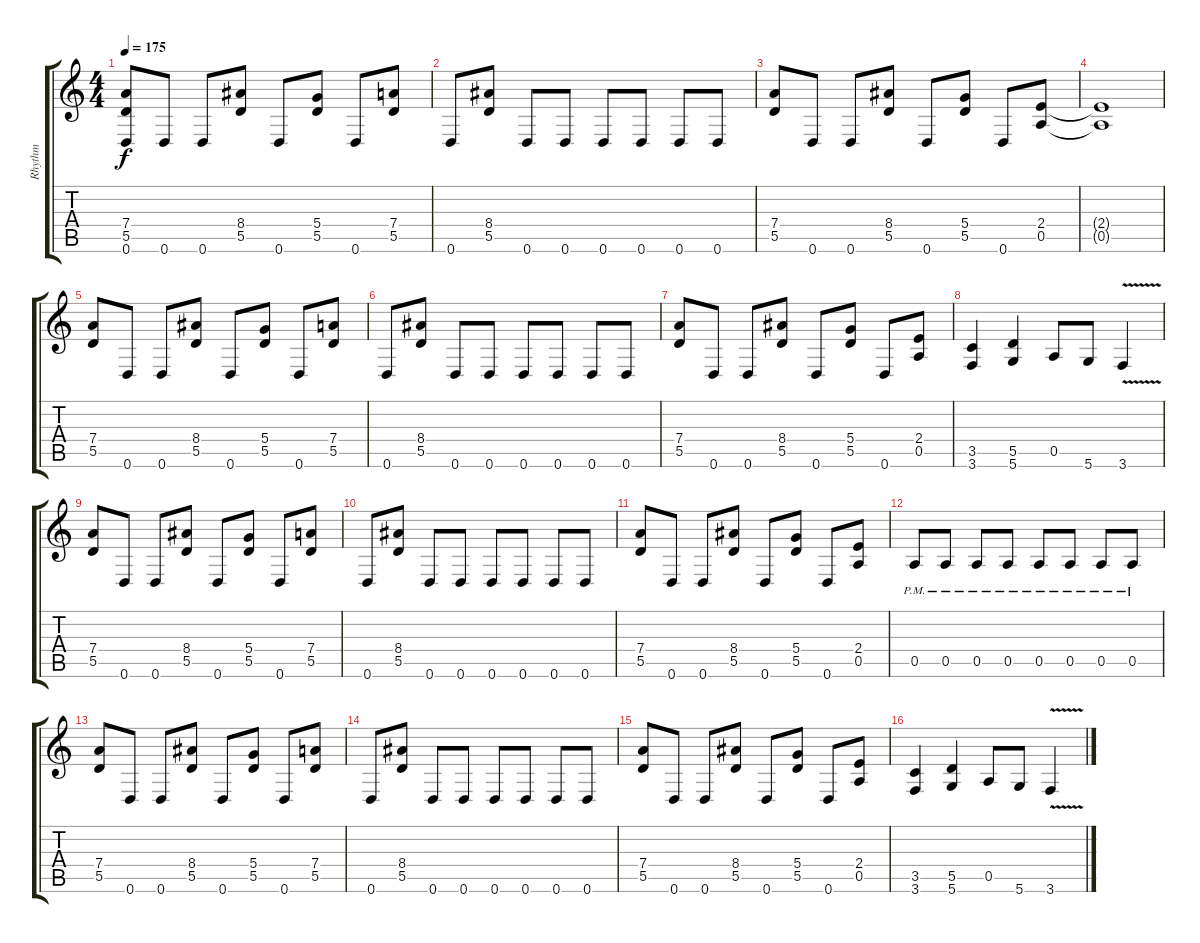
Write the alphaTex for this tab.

\track ("Rhythm" "Rhythm") {instrument distortionguitar}
\staff {score tabs}
\tuning (E4 B3 G3 D3 A2 D2) {hide}
\ts (4 4)
\tempo 175
\clef g2
\ks c
(7.4 5.5 0.6).8{dy f instrument distortionguitar} 0.6.8 0.6.8 (8.4 5.5).8 0.6.8 (5.4 5.5).8 0.6.8 (7.4 5.5).8 |
0.6.8 (8.4 5.5).8 0.6.8 0.6.8 0.6.8 0.6.8 0.6.8 0.6.8 |
(7.4 5.5).8 0.6.8 0.6.8 (8.4 5.5).8 0.6.8 (5.4 5.5).8 0.6.8 (2.4 0.5).8 |
(2.4{t} 0.5{t}).1 |
(7.4 5.5).8 0.6.8 0.6.8 (8.4 5.5).8 0.6.8 (5.4 5.5).8 0.6.8 (7.4 5.5).8 |
0.6.8 (8.4 5.5).8 0.6.8 0.6.8 0.6.8 0.6.8 0.6.8 0.6.8 |
(7.4 5.5).8 0.6.8 0.6.8 (8.4 5.5).8 0.6.8 (5.4 5.5).8 0.6.8 (2.4 0.5).8 |
(3.5 3.6).4 (5.5 5.6).4 0.5.8 5.6.8 3.6{v}.4 |
(7.4 5.5).8 0.6.8 0.6.8 (8.4 5.5).8 0.6.8 (5.4 5.5).8 0.6.8 (7.4 5.5).8 |
0.6.8 (8.4 5.5).8 0.6.8 0.6.8 0.6.8 0.6.8 0.6.8 0.6.8 |
(7.4 5.5).8 0.6.8 0.6.8 (8.4 5.5).8 0.6.8 (5.4 5.5).8 0.6.8 (2.4 0.5).8 |
0.5{pm}.8 0.5{pm}.8 0.5{pm}.8 0.5{pm}.8 0.5{pm}.8 0.5{pm}.8 0.5{pm}.8 0.5{pm}.8 |
(7.4 5.5).8 0.6.8 0.6.8 (8.4 5.5).8 0.6.8 (5.4 5.5).8 0.6.8 (7.4 5.5).8 |
0.6.8 (8.4 5.5).8 0.6.8 0.6.8 0.6.8 0.6.8 0.6.8 0.6.8 |
(7.4 5.5).8 0.6.8 0.6.8 (8.4 5.5).8 0.6.8 (5.4 5.5).8 0.6.8 (2.4 0.5).8 |
(3.5 3.6).4 (5.5 5.6).4 0.5.8 5.6.8 3.6{v}.4
